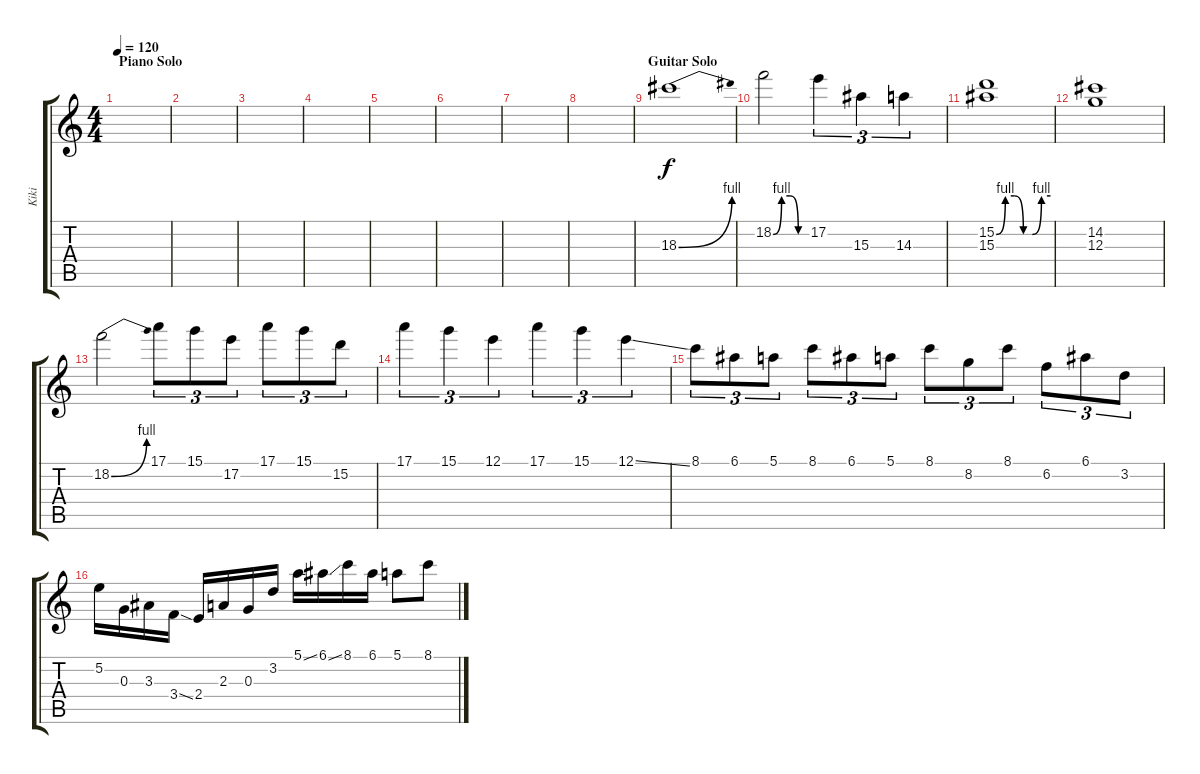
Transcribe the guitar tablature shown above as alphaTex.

\track ("Kiki" "Kiki") {instrument acousticguitarsteel}
\staff {score tabs}
\tuning (E4 B3 G3 D3 A2 E2) {hide}
\ts (4 4)
\section ("" "Piano Solo")
\tempo 120
\clef g2
\ks c
|
|
|
|
|
|
|
|
\section ("" "Guitar Solo")
18.3{be (bend 0 0 60 4)}.1 |
18.2{be (custom 0 0 15 4 30 4 45 0 60 0)}.2 17.2.4{tu (3 2)} 15.3.4{tu (3 2)} 14.3.4{tu (3 2)} |
(15.2{be (custom 0 0 10 4 20 4 30 0 40 0 50 4 60 4)} 15.3).1 |
(14.2 12.3).1 |
18.2{be (bend 0 0 60 4)}.2 17.1.8{tu (3 2)} 15.1.8{tu (3 2)} 17.2.8{tu (3 2)} 17.1.8{tu (3 2)} 15.1.8{tu (3 2)} 15.2.8{tu (3 2)} |
17.1.4{tu (3 2)} 15.1.4{tu (3 2)} 12.1.4{tu (3 2)} 17.1.4{tu (3 2)} 15.1.4{tu (3 2)} 12.1{ss}.4{tu (3 2)} |
8.1.8{tu (3 2)} 6.1.8{tu (3 2)} 5.1.8{tu (3 2)} 8.1.8{tu (3 2)} 6.1.8{tu (3 2)} 5.1.8{tu (3 2)} 8.1.8{tu (3 2)} 8.2.8{tu (3 2)} 8.1.8{tu (3 2)} 6.2.8{tu (3 2)} 6.1.8{tu (3 2)} 3.2.8{tu (3 2)} |
5.2.16 0.3.16 3.3.16 3.4{ss}.16 2.4.16 2.3.16 0.3.16 3.2.16 5.1{ss}.16 6.1{ss}.16 8.1.16 6.1.16 5.1.8 8.1.8
